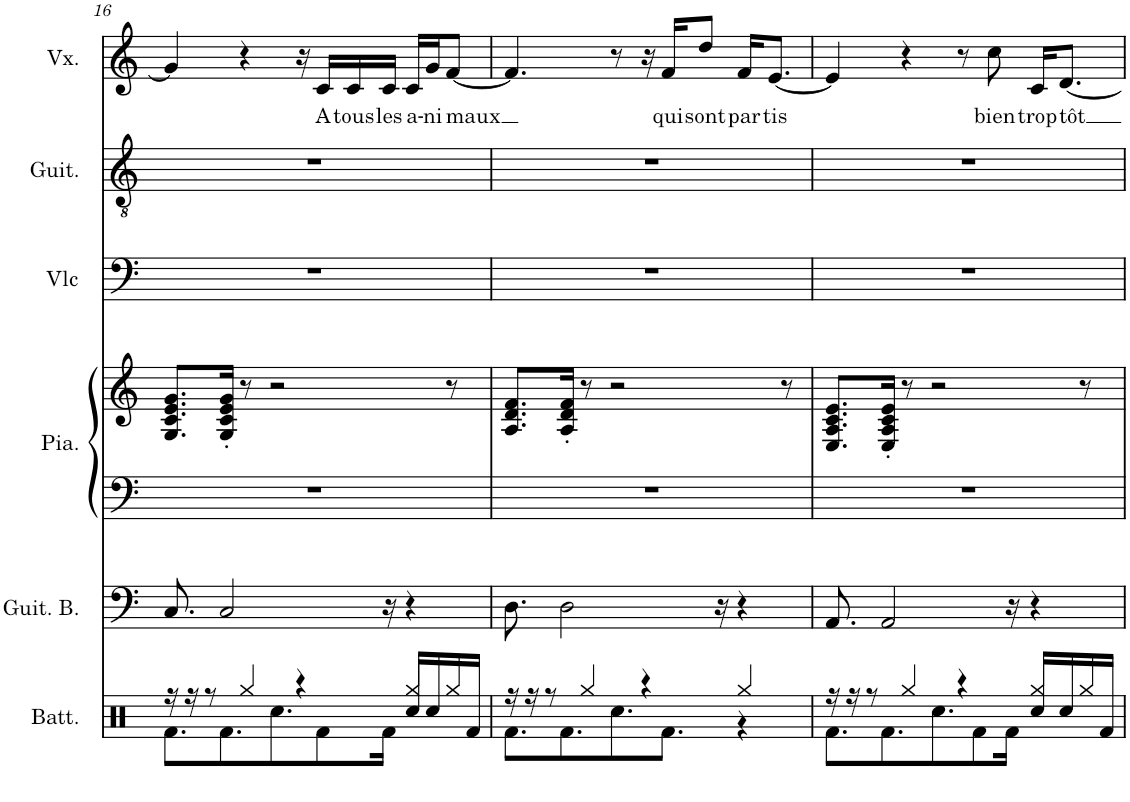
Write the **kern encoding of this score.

**kern	**kern	**kern	**kern	**kern	**kern	**kern	**text
*part6	*part5	*part4	*part4	*part3	*part2	*part1	*part1
*staff7	*staff6	*staff5	*staff4	*staff3	*staff2	*staff1	*staff1
*I"Batterie	*I"Guitare basse	*I"Piano	*	*I"Violoncelle	*I"Guitare acoustique	*I"Voix	*
*I'Batt.	*I'Guit. B.	*I'Pia.	*	*I'Vlc	*I'Guit.	*I'Vx.	*
!!LO:PB:g=z
*clefX	*clefF4	*clefF4	*clefG2	*clefF4	*clefGv2	*clefG2	*
*	*Trd7c12	*	*	*	*	*	*
*k[]	*k[]	*k[]	*k[]	*k[]	*k[]	*k[]	*
*M4/4	*M4/4	*M4/4	*M4/4	*M4/4	*M4/4	*M4/4	*
=16	=16	=16	=16	=16	=16	=16	=16
*^	*	*	*	*	*	*	*
16r	8.Rf\L	8.C/	1r	8.G/ 8.c/ 8.e/ 8.g/L	1r	1r	4g/]	.
16r	.	.	.	.	.	.	.	.
8r	.	.	.	.	.	.	.	.
.	8.Rf\	2C/	.	16G/' 16c/' 16e/' 16g/'Jk	.	.	.	.
4Rgg/	.	.	.	8r	.	.	4r	.
.	8.Rcc\	.	.	2r	.	.	.	.
4r	.	.	.	.	.	.	16r	.
!	!	!	!	!	!	!	!	!LO:LY:b
.	8Rf\	.	.	.	.	.	16c/LL	A
!	!	!	!	!	!	!	!	!LO:LY:b
.	.	.	.	.	.	.	16c/	tous
!	!	!	!	!	!	!	!	!LO:LY:b
.	16Rf\Jk	16r	.	.	.	.	16c/JJ	les
!	!	!	!	!	!	!	!	!LO:LY:b
4Rgg/	16Rcc/LL	4r	.	.	.	.	16c/LL	a-
!	!	!	!	!	!	!	!	!LO:LY:b
.	16Rcc/	.	.	.	.	.	16g/J	-ni-
!	!	!	!	!	!	!	!	!LO:LY:b
.	16Rgg/	.	.	8r	.	.	[8f/J	-maux
.	16Rf/JJ	.	.	.	.	.	.	.
=17	=17	=17	=17	=17	=17	=17	=17	=17
16r	8.Rf\L	8.D\	1r	8.A/ 8.d/ 8.f/L	1r	1r	4.f/]	.
16r	.	.	.	.	.	.	.	.
8r	.	.	.	.	.	.	.	.
.	8.Rf\	2D\	.	16A/' 16d/' 16f/'Jk	.	.	.	.
4Rgg/	.	.	.	8r	.	.	.	.
.	8.Rcc\	.	.	2r	.	.	8r	.
4r	.	.	.	.	.	.	16r	.
!	!	!	!	!	!	!	!	!LO:LY:b
.	8.Rf\J	.	.	.	.	.	16f/KL	qui
!	!	!	!	!	!	!	!	!LO:LY:b
.	.	.	.	.	.	.	8dd/J	sont
.	.	16r	.	.	.	.	.	.
!	!	!	!	!	!	!	!	!LO:LY:b
4Rgg/	4r	4r	.	.	.	.	16f/KL	par-
!	!	!	!	!	!	!	!	!LO:LY:b
.	.	.	.	.	.	.	[8.e/J	-tis
.	.	.	.	8r	.	.	.	.
=18	=18	=18	=18	=18	=18	=18	=18	=18
16r	8.Rf\L	8.AA/	1r	8.E/ 8.A/ 8.c/ 8.e/L	1r	1r	4e/]	.
16r	.	.	.	.	.	.	.	.
8r	.	.	.	.	.	.	.	.
.	8.Rf\	2AA/	.	16E/' 16A/' 16c/' 16e/'Jk	.	.	.	.
4Rgg/	.	.	.	8r	.	.	4r	.
.	8.Rcc\	.	.	2r	.	.	.	.
4r	.	.	.	.	.	.	8r	.
.	8Rf\	.	.	.	.	.	.	.
!	!	!	!	!	!	!	!	!LO:LY:b
.	.	.	.	.	.	.	8cc\	bien
.	16Rf\Jk	16r	.	.	.	.	.	.
!	!	!	!	!	!	!	!	!LO:LY:b
4Rgg/	16Rcc/LL	4r	.	.	.	.	16c/KL	trop
!	!	!	!	!	!	!	!	!LO:LY:b
.	16Rcc/	.	.	.	.	.	[8.d/J	tôt
.	16Rgg/	.	.	8r	.	.	.	.
.	16Rf/JJ	.	.	.	.	.	.	.
*v	*v	*	*	*	*	*	*	*
=	=	=	=	=	=	=	=
*-	*-	*-	*-	*-	*-	*-	*-
